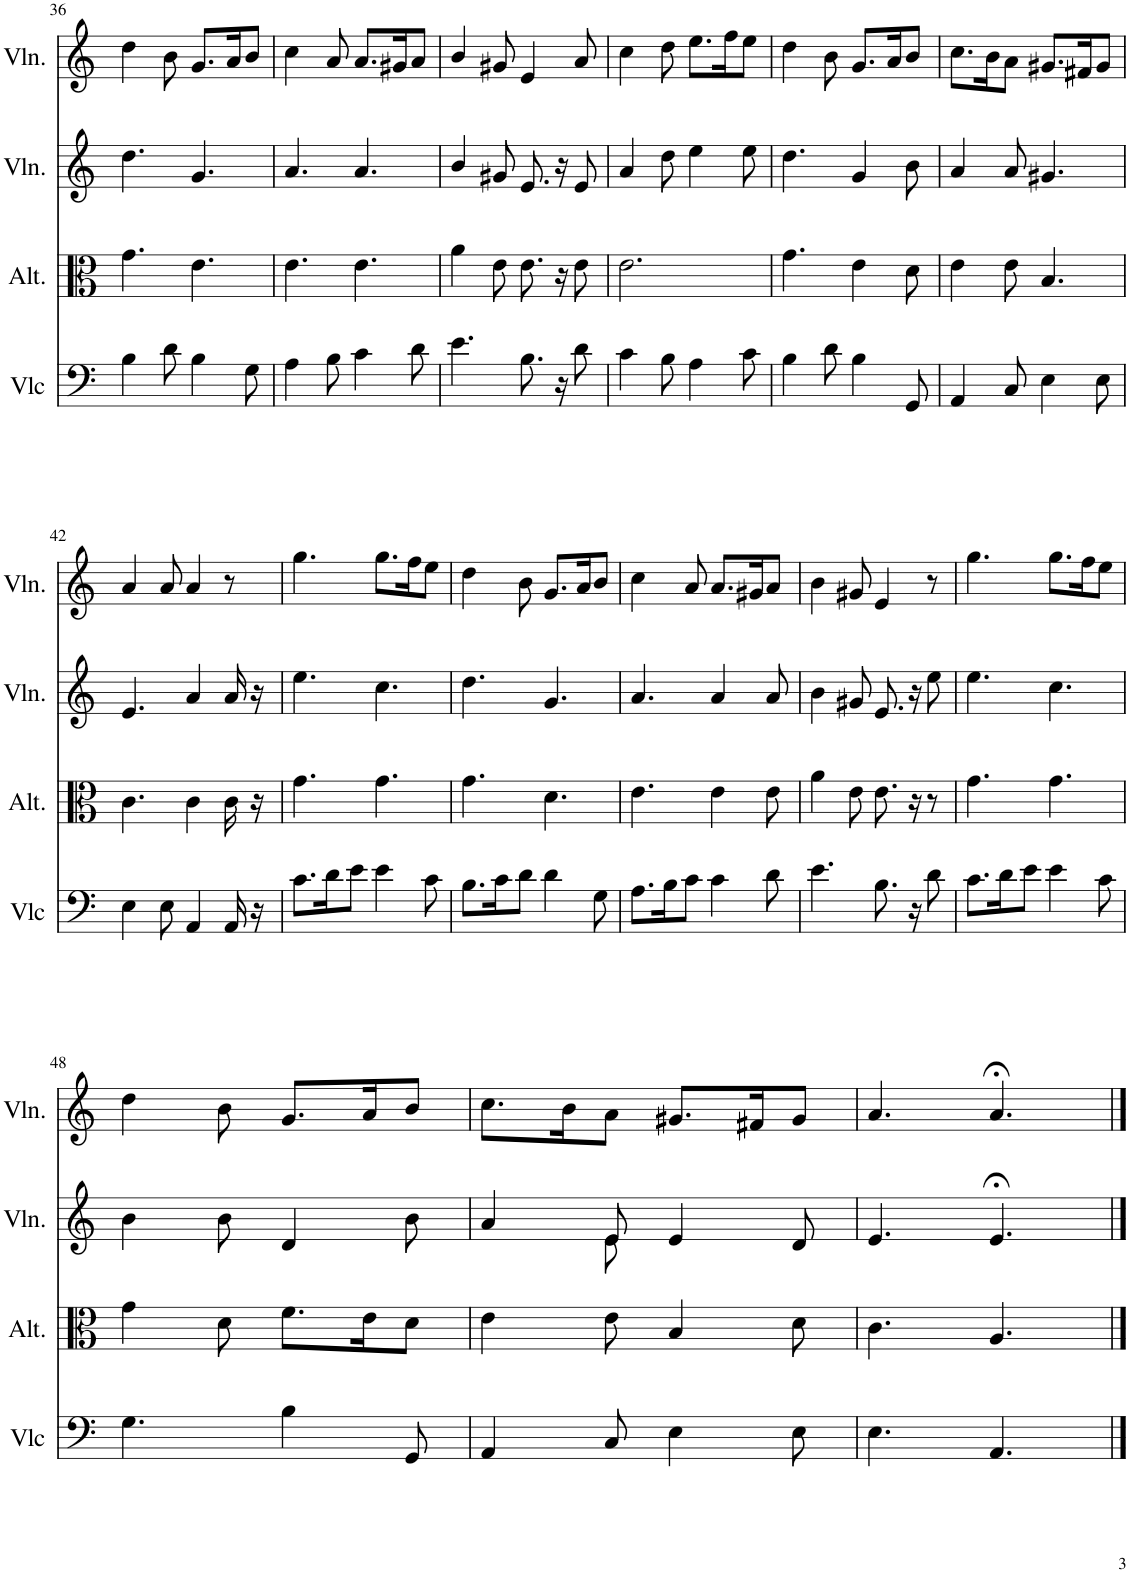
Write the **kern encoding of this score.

**kern	**kern	**kern	**kern
*part4	*part3	*part2	*part1
*staff4	*staff3	*staff2	*staff1
*I"Violoncelle	*I"Alto	*I"Violon	*I"Violon
*I'Vlc	*I'Alt.	*I'Vln.	*I'Vln.
!!LO:PB:g=z
*clefF4	*clefC3	*clefG2	*clefG2
*k[]	*k[]	*k[]	*k[]
*M6/8	*M6/8	*M6/8	*M6/8
=36	=36	=36	=36
4B\	4.g\	4.dd\	4dd\
8d\	.	.	8b\
4B\	4.e\	4.g/	8.g/L
.	.	.	16a/K
8G\	.	.	8b/J
=37	=37	=37	=37
4A\	4.e\	4.a/	4cc\
8B\	.	.	8a/
4c\	4.e\	4.a/	8.a/L
.	.	.	16g#X/K
8d\	.	.	8a/J
=38	=38	=38	=38
4.e\	4a\	4b/	4b/
.	8e\	8g#X/	8g#X/
8.B\	8.e\	8.e/	4e/
16r	16r	16r	.
8d\	8e\	8e/	8a/
=39	=39	=39	=39
4c\	2.e\	4a/	4cc\
8B\	.	8dd\	8dd\
4A\	.	4ee\	8.ee\L
.	.	.	16ff\K
8c\	.	8ee\	8ee\J
=40	=40	=40	=40
4B\	4.g\	4.dd\	4dd\
8d\	.	.	8b\
4B\	4e\	4g/	8.g/L
.	.	.	16a/K
8GG/	8d\	8b\	8b/J
=41	=41	=41	=41
4AA/	4e\	4a/	8.cc\L
.	.	.	16b\K
8C/	8e\	8a/	8a\J
4E\	4.B/	4.g#X/	8.g#X/L
.	.	.	16f#X/K
8E\	.	.	8g#/J
!!LO:LB:g=z
=42	=42	=42	=42
4E\	4.c\	4.e/	4a/
8E\	.	.	8a/
4AA/	4c\	4a/	4a/
16AA/	16c\	16a/	8r
16r	16r	16r	.
=43	=43	=43	=43
8.c\L	4.g\	4.ee\	4.gg\
16d\K	.	.	.
8e\J	.	.	.
4e\	4.g\	4.cc\	8.gg\L
.	.	.	16ff\K
8c\	.	.	8ee\J
=44	=44	=44	=44
8.B\L	4.g\	4.dd\	4dd\
16c\K	.	.	.
8d\J	.	.	8b\
4d\	4.d\	4.g/	8.g/L
.	.	.	16a/K
8G\	.	.	8b/J
=45	=45	=45	=45
8.A\L	4.e\	4.a/	4cc\
16B\K	.	.	.
8c\J	.	.	8a/
4c\	4e\	4a/	8.a/L
.	.	.	16g#X/K
8d\	8e\	8a/	8a/J
=46	=46	=46	=46
4.e\	4a\	4b\	4b\
.	8e\	8g#X/	8g#X/
8.B\	8.e\	8.e/	4e/
16r	16r	16r	.
8d\	8r	8ee\	8r
=47	=47	=47	=47
8.c\L	4.g\	4.ee\	4.gg\
16d\K	.	.	.
8e\J	.	.	.
4e\	4.g\	4.cc\	8.gg\L
.	.	.	16ff\K
8c\	.	.	8ee\J
!!LO:LB:g=z
=48	=48	=48	=48
4.G\	4g\	4b\	4dd\
.	8d\	8b\	8b\
4B\	8.f\L	4d/	8.g/L
.	16e\K	.	16a/K
8GG/	8d\J	8b\	8b/J
=49	=49	=49	=49
*	*	*^	*
4AA/	4e\	4a/	4ryy	8.cc\L
.	.	.	.	16b\K
8C/	8e\	8e/	8e\	8a\J
4E\	4B/	4e/	4.ryy	8.g#X/L
.	.	.	.	16f#X/K
8E\	8d\	8d/	.	8g#/J
*	*	*v	*v	*
=50	=50	=50	=50
4.E\	4.c\	4.e/	4.a/
4.AA/	4.A/	4.e;</	4.a;</
==	==	==	==
*-	*-	*-	*-
